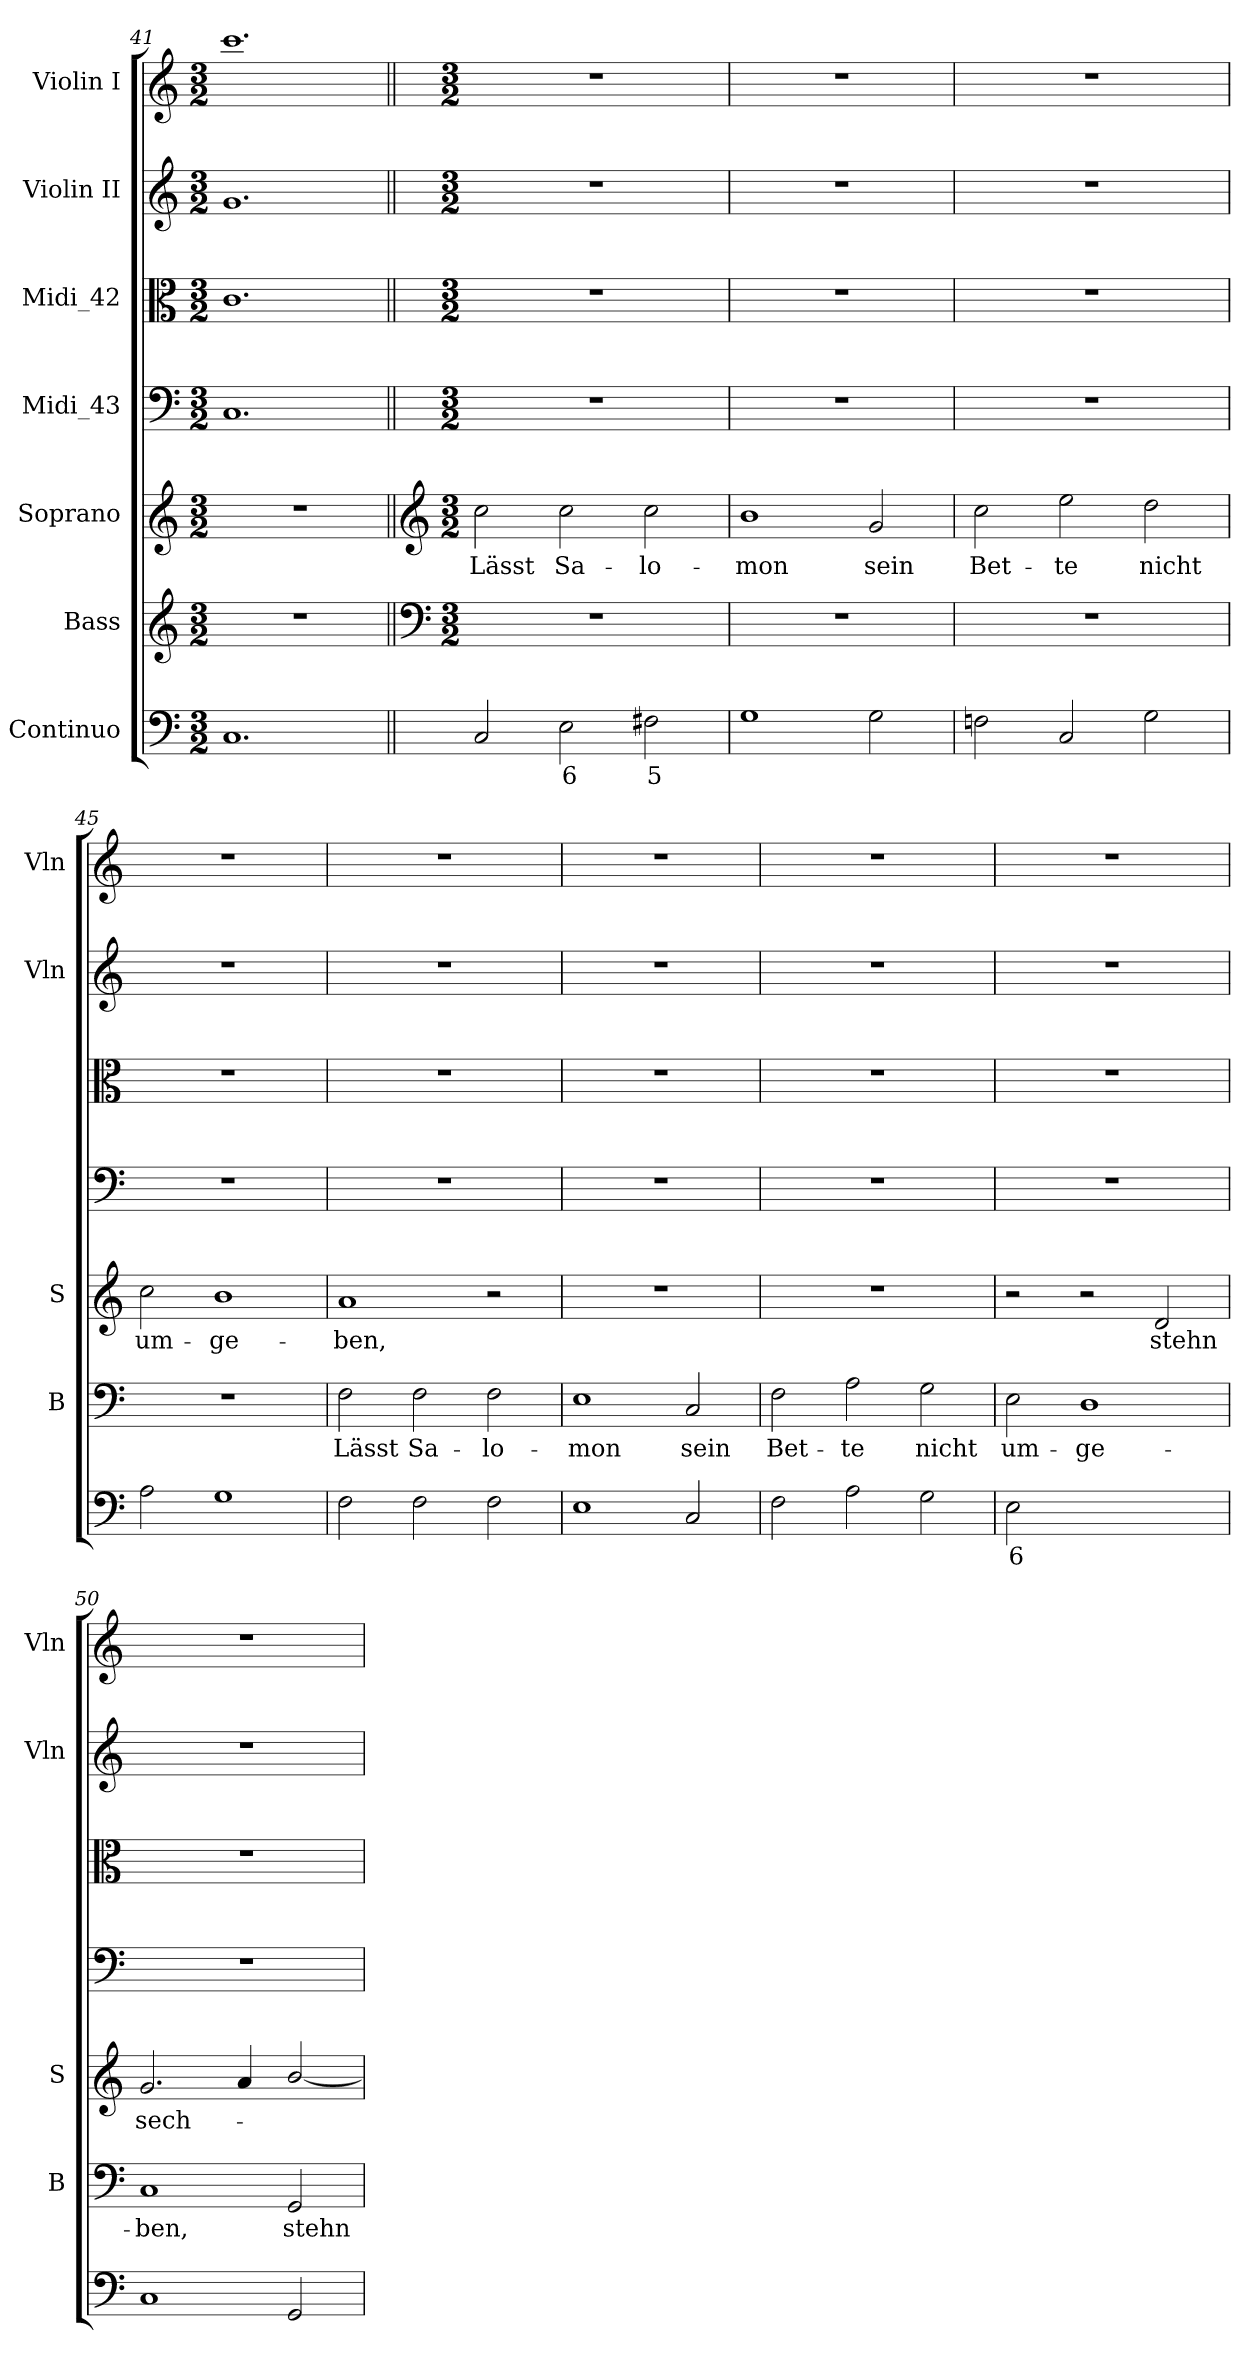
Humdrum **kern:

**kern	**text	**kern	**text	**kern	**text	**kern	**kern	**kern	**kern
*part7	*part7	*part6	*part6	*part5	*part5	*part4	*part3	*part2	*part1
*staff7	*staff7	*staff6	*staff6	*staff5	*staff5	*staff4	*staff3	*staff2	*staff1
*I"Continuo	*	*I"Bass	*	*I"Soprano	*	*I"Midi_43	*I"Midi_42	*I"Violin II	*I"Violin I
*	*	*I'B	*	*I'S	*	*	*	*I'Vln	*I'Vln
*clefF4	*	*clefG2	*	*clefG2	*	*clefF4	*clefC3	*clefG2	*clefG2
*k[]	*	*k[]	*	*k[]	*	*k[]	*k[]	*k[]	*k[]
*M3/2	*	*M3/2	*	*M3/2	*	*M3/2	*M3/2	*M3/2	*M3/2
=41	=41	=41	=41	=41	=41	=41	=41	=41	=41
1.C	.	1.r	.	1.r	.	1.C	1.c	1.g	1.ccc
!!LO:LB:g=z
=42||	=42||	=42||	=42||	=42||	=42||	=42||	=42||	=42||	=42||
*	*	*clefF4	*	*clefG2	*	*	*	*	*
*	*	*M3/2	*	*M3/2	*	*M3/2	*M3/2	*M3/2	*M3/2
!	!	!	!	!	!LO:LY:b	!	!	!	!
2C/	.	1.r	.	2cc\	Lässt	1.r	1.r	1.r	1.r
!	!LO:LY:b	!	!	!	!LO:LY:b	!	!	!	!
2E\	6	.	.	2cc\	Sa-	.	.	.	.
!	!LO:LY:b	!	!	!	!LO:LY:b	!	!	!	!
2F#X\	5	.	.	2cc\	-lo-	.	.	.	.
=43	=43	=43	=43	=43	=43	=43	=43	=43	=43
!	!	!	!	!	!LO:LY:b	!	!	!	!
1G	.	1.r	.	1b	-mon	1.r	1.r	1.r	1.r
!	!	!	!	!	!LO:LY:b	!	!	!	!
2G\	.	.	.	2g/	sein	.	.	.	.
=44	=44	=44	=44	=44	=44	=44	=44	=44	=44
!	!	!	!	!	!LO:LY:b	!	!	!	!
2Fn\	.	1.r	.	2cc\	Bet-	1.r	1.r	1.r	1.r
!	!	!	!	!	!LO:LY:b	!	!	!	!
2C/	.	.	.	2ee\	-te	.	.	.	.
!	!	!	!	!	!LO:LY:b	!	!	!	!
2G\	.	.	.	2dd\	nicht	.	.	.	.
=45	=45	=45	=45	=45	=45	=45	=45	=45	=45
!	!	!	!	!	!LO:LY:b	!	!	!	!
2A\	.	1.r	.	2cc\	um-	1.r	1.r	1.r	1.r
!	!	!	!	!	!LO:LY:b	!	!	!	!
1G	.	.	.	1b	-ge-	.	.	.	.
=46	=46	=46	=46	=46	=46	=46	=46	=46	=46
!	!	!	!LO:LY:b	!	!LO:LY:b	!	!	!	!
2F\	.	2F\	Lässt	1a	-ben,	1.r	1.r	1.r	1.r
!	!	!	!LO:LY:b	!	!	!	!	!	!
2F\	.	2F\	Sa-	.	.	.	.	.	.
!	!	!	!LO:LY:b	!	!	!	!	!	!
2F\	.	2F\	-lo-	2r	.	.	.	.	.
=47	=47	=47	=47	=47	=47	=47	=47	=47	=47
!	!	!	!LO:LY:b	!	!	!	!	!	!
1E	.	1E	-mon	1.r	.	1.r	1.r	1.r	1.r
!	!	!	!LO:LY:b	!	!	!	!	!	!
2C/	.	2C/	sein	.	.	.	.	.	.
=48	=48	=48	=48	=48	=48	=48	=48	=48	=48
!	!	!	!LO:LY:b	!	!	!	!	!	!
2F\	.	2F\	Bet-	1.r	.	1.r	1.r	1.r	1.r
!	!	!	!LO:LY:b	!	!	!	!	!	!
2A\	.	2A\	-te	.	.	.	.	.	.
!	!	!	!LO:LY:b	!	!	!	!	!	!
2G\	.	2G\	nicht	.	.	.	.	.	.
=49	=49	=49	=49	=49	=49	=49	=49	=49	=49
!	!LO:LY:b	!	!LO:LY:b	!	!	!	!	!	!
2E\	6	2E\	um-	2r	.	1.r	1.r	1.r	1.r
!	!LO:LY:b	!	!LO:LY:b	!	!	!	!	!	!
[2D/yy	7	1D	-ge-	2r	.	.	.	.	.
!	!LO:LY:b	!	!	!	!LO:LY:b	!	!	!	!
2D/yy]	6	.	.	2d/	stehn	.	.	.	.
!!LO:PB:g=z
=50	=50	=50	=50	=50	=50	=50	=50	=50	=50
!	!	!	!LO:LY:b	!	!LO:LY:b	!	!	!	!
1C	.	1C	-ben,	2.g/	sech-	1.r	1.r	1.r	1.r
.	.	.	.	4a/	.	.	.	.	.
!	!	!	!LO:LY:b	!	!	!	!	!	!
2GG/	.	2GG/	stehn	[2b/	.	.	.	.	.
=	=	=	=	=	=	=	=	=	=
*-	*-	*-	*-	*-	*-	*-	*-	*-	*-
